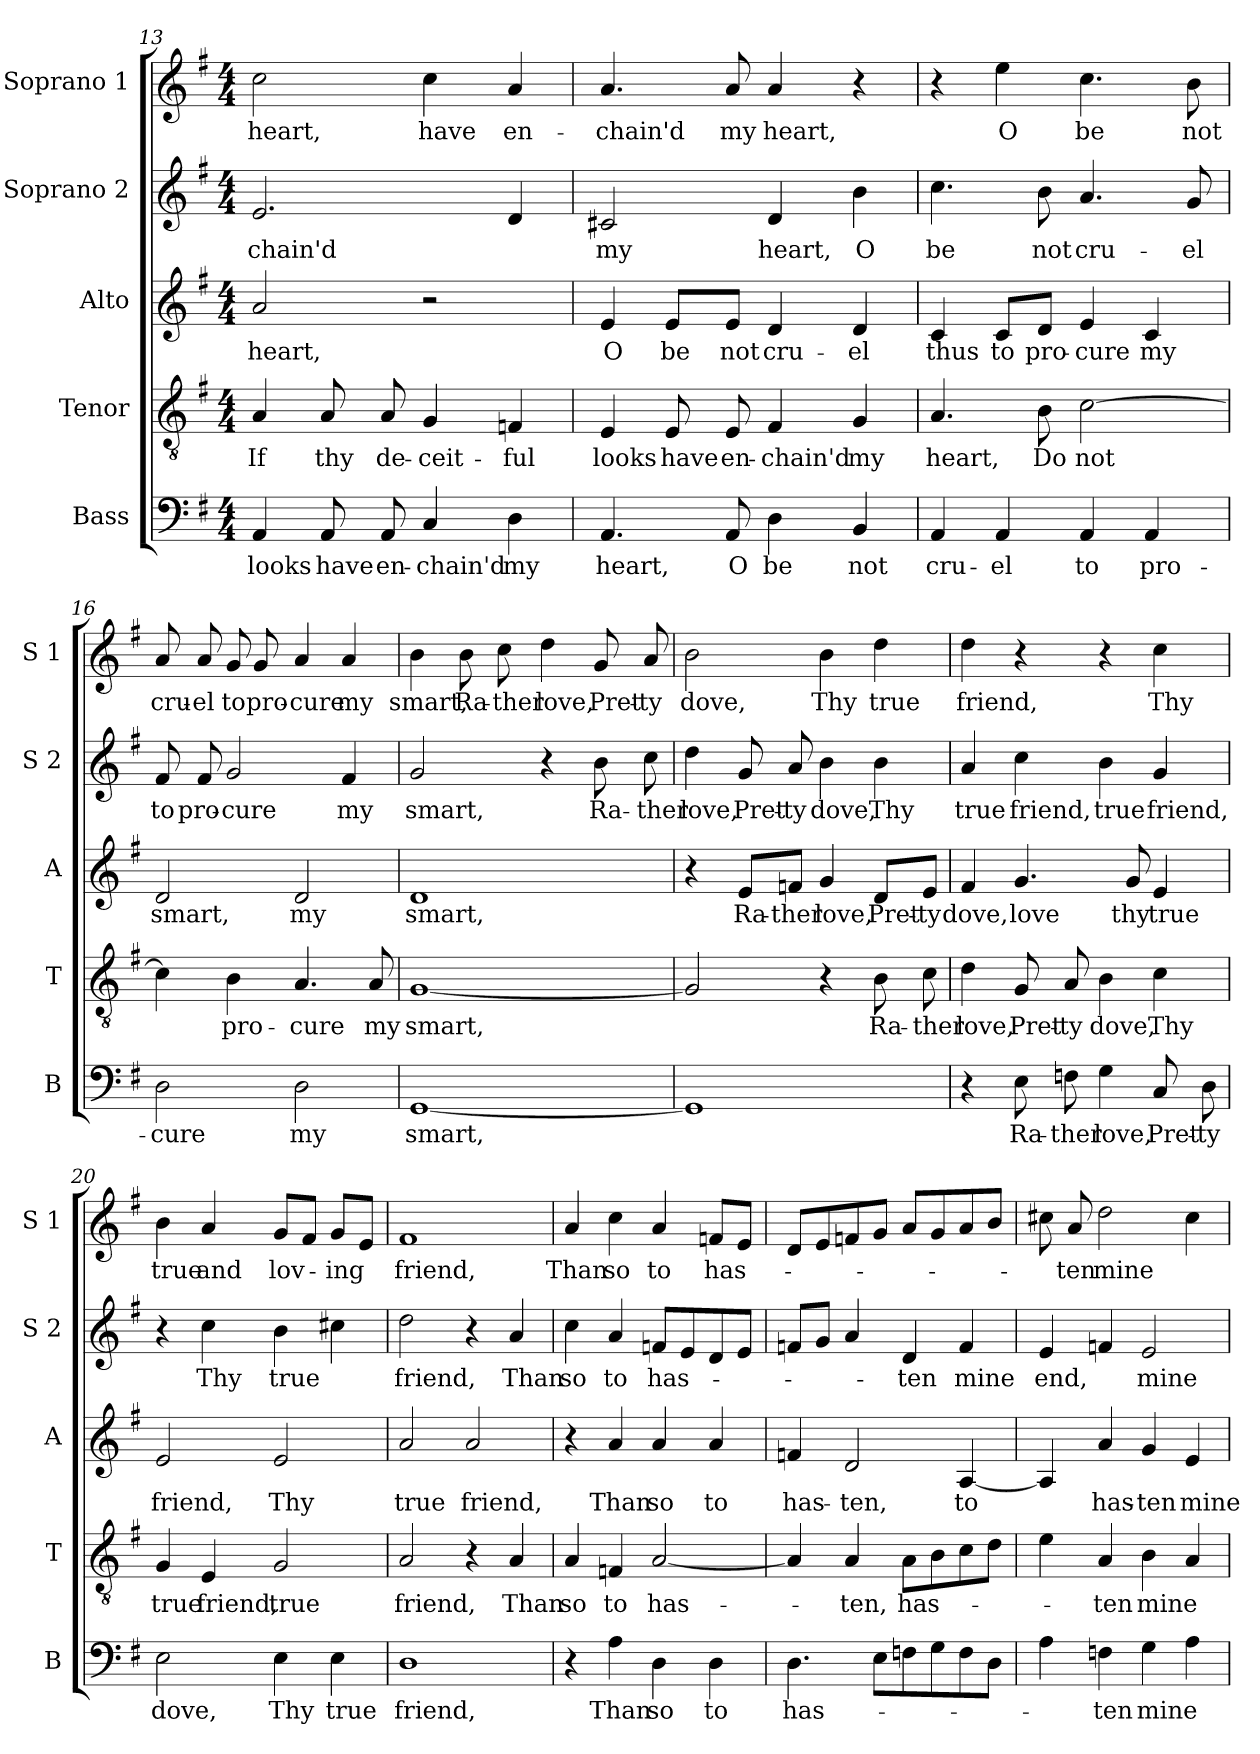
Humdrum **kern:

**kern	**text	**kern	**text	**kern	**text	**kern	**text	**kern	**text
*part5	*part5	*part4	*part4	*part3	*part3	*part2	*part2	*part1	*part1
*staff5	*staff5	*staff4	*staff4	*staff3	*staff3	*staff2	*staff2	*staff1	*staff1
*I"Bass	*	*I"Tenor	*	*I"Alto	*	*I"Soprano 2	*	*I"Soprano 1	*
*I'B	*	*I'T	*	*I'A	*	*I'S 2	*	*I'S 1	*
*clefF4	*	*clefGv2	*	*clefG2	*	*clefG2	*	*clefG2	*
*k[f#]	*	*k[f#]	*	*k[f#]	*	*k[f#]	*	*k[f#]	*
*G:	*	*G:	*	*G:	*	*G:	*	*G:	*
*M4/4	*	*M4/4	*	*M4/4	*	*M4/4	*	*M4/4	*
=13	=13	=13	=13	=13	=13	=13	=13	=13	=13
!	!LO:LY:b	!	!LO:LY:b	!	!LO:LY:b	!	!LO:LY:b	!	!LO:LY:b
4AA/	looks	4A/	If	2a/	heart,	2.e/	-chain'd	2cc\	heart,
!	!LO:LY:b	!	!LO:LY:b	!	!	!	!	!	!
8AA/	have	8A/	thy	.	.	.	.	.	.
!	!LO:LY:b	!	!LO:LY:b	!	!	!	!	!	!
8AA/	en-	8A/	de-	.	.	.	.	.	.
!	!LO:LY:b	!	!LO:LY:b	!	!	!	!	!	!LO:LY:b
4C/	-chain'd	4G/	-ceit-	2r	.	.	.	4cc\	have
!	!LO:LY:b	!	!LO:LY:b	!	!	!	!	!	!LO:LY:b
4D\	my	4Fn/	-ful	.	.	4d/	.	4a/	en-
!!LO:LB:g=z
=14	=14	=14	=14	=14	=14	=14	=14	=14	=14
!	!LO:LY:b	!	!LO:LY:b	!	!LO:LY:b	!	!LO:LY:b	!	!LO:LY:b
4.AA/	heart,	4E/	looks	4e/	O	2c#X/	my	4.a/	-chain'd
!	!	!	!LO:LY:b	!	!LO:LY:b	!	!	!	!
.	.	8E/	have	8e/L	be	.	.	.	.
!	!LO:LY:b	!	!LO:LY:b	!	!LO:LY:b	!	!	!	!LO:LY:b
8AA/	O	8E/	en-	8e/J	not	.	.	8a/	my
!	!LO:LY:b	!	!LO:LY:b	!	!LO:LY:b	!	!LO:LY:b	!	!LO:LY:b
4D\	be	4F#/	-chain'd	4d/	cru-	4d/	heart,	4a/	heart,
!	!LO:LY:b	!	!LO:LY:b	!	!LO:LY:b	!	!LO:LY:b	!	!
4BB/	not	4G/	my	4d/	-el	4b\	O	4r	.
=15	=15	=15	=15	=15	=15	=15	=15	=15	=15
!	!LO:LY:b	!	!LO:LY:b	!	!LO:LY:b	!	!LO:LY:b	!	!
4AA/	cru-	4.A/	heart,	4c/	thus	4.cc\	be	4r	.
!	!LO:LY:b	!	!	!	!LO:LY:b	!	!	!	!LO:LY:b
4AA/	-el	.	.	8c/L	to	.	.	4ee\	O
!	!	!	!LO:LY:b	!	!LO:LY:b	!	!LO:LY:b	!	!
.	.	8B\	Do	8d/J	pro-	8b\	not	.	.
!	!LO:LY:b	!	!LO:LY:b	!	!LO:LY:b	!	!LO:LY:b	!	!LO:LY:b
4AA/	to	[2c\	not	4e/	-cure	4.a/	cru-	4.cc\	be
!	!LO:LY:b	!	!	!	!LO:LY:b	!	!	!	!
4AA/	pro-	.	.	4c/	my	.	.	.	.
!	!	!	!	!	!	!	!LO:LY:b	!	!LO:LY:b
.	.	.	.	.	.	8g/	-el	8b\	not
=16	=16	=16	=16	=16	=16	=16	=16	=16	=16
!	!LO:LY:b	!	!	!	!LO:LY:b	!	!LO:LY:b	!	!LO:LY:b
2D\	-cure	4c\]	.	2d/	smart,	8f#/	to	8a/	cru-
!	!	!	!	!	!	!	!LO:LY:b	!	!LO:LY:b
.	.	.	.	.	.	8f#/	pro-	8a/	-el
!	!	!	!LO:LY:b	!	!	!	!LO:LY:b	!	!LO:LY:b
.	.	4B\	pro-	.	.	2g/	-cure	8g/	to
!	!	!	!	!	!	!	!	!	!LO:LY:b
.	.	.	.	.	.	.	.	8g/	pro-
!	!LO:LY:b	!	!LO:LY:b	!	!LO:LY:b	!	!	!	!LO:LY:b
2D\	my	4.A/	-cure	2d/	my	.	.	4a/	-cure
!	!	!	!	!	!	!	!LO:LY:b	!	!LO:LY:b
.	.	.	.	.	.	4f#/	my	4a/	my
!	!	!	!LO:LY:b	!	!	!	!	!	!
.	.	8A/	my	.	.	.	.	.	.
=17	=17	=17	=17	=17	=17	=17	=17	=17	=17
!	!LO:LY:b	!	!LO:LY:b	!	!LO:LY:b	!	!LO:LY:b	!	!LO:LY:b
[1GG	smart,	[1G	smart,	1d	smart,	2g/	smart,	4b\	smart,
!	!	!	!	!	!	!	!	!	!LO:LY:b
.	.	.	.	.	.	.	.	8b\	Ra-
!	!	!	!	!	!	!	!	!	!LO:LY:b
.	.	.	.	.	.	.	.	8cc\	-ther
!	!	!	!	!	!	!	!	!	!LO:LY:b
.	.	.	.	.	.	4r	.	4dd\	love,
!	!	!	!	!	!	!	!LO:LY:b	!	!LO:LY:b
.	.	.	.	.	.	8b\	Ra-	8g/	Pret-
!	!	!	!	!	!	!	!LO:LY:b	!	!LO:LY:b
.	.	.	.	.	.	8cc\	-ther	8a/	-ty
!!LO:LB:g=z
=18	=18	=18	=18	=18	=18	=18	=18	=18	=18
!	!	!	!	!	!	!	!LO:LY:b	!	!LO:LY:b
1GG]	.	2G/]	.	4r	.	4dd\	love,	2b\	dove,
!	!	!	!	!	!LO:LY:b	!	!LO:LY:b	!	!
.	.	.	.	8e/L	Ra-	8g/	Pret-	.	.
!	!	!	!	!	!LO:LY:b	!	!LO:LY:b	!	!
.	.	.	.	8fn/J	-ther	8a/	-ty	.	.
!	!	!	!	!	!LO:LY:b	!	!LO:LY:b	!	!LO:LY:b
.	.	4r	.	4g/	love,	4b\	dove,	4b\	Thy
!	!	!	!LO:LY:b	!	!LO:LY:b	!	!LO:LY:b	!	!LO:LY:b
.	.	8B\	Ra-	8d/L	Pret-	4b\	Thy	4dd\	true
!	!	!	!LO:LY:b	!	!LO:LY:b	!	!	!	!
.	.	8c\	-ther	8e/J	-ty	.	.	.	.
=19	=19	=19	=19	=19	=19	=19	=19	=19	=19
!	!	!	!LO:LY:b	!	!LO:LY:b	!	!LO:LY:b	!	!LO:LY:b
4r	.	4d\	love,	4f#/	dove,	4a/	true	4dd\	friend,
!	!LO:LY:b	!	!LO:LY:b	!	!LO:LY:b	!	!LO:LY:b	!	!
8E\	Ra-	8G/	Pret-	4.g/	love	4cc\	friend,	4r	.
!	!LO:LY:b	!	!LO:LY:b	!	!	!	!	!	!
8Fn\	-ther	8A/	-ty	.	.	.	.	.	.
!	!LO:LY:b	!	!LO:LY:b	!	!	!	!LO:LY:b	!	!
4G\	love,	4B\	dove,	.	.	4b\	true	4r	.
!	!	!	!	!	!LO:LY:b	!	!	!	!
.	.	.	.	8g/	thy	.	.	.	.
!	!LO:LY:b	!	!LO:LY:b	!	!LO:LY:b	!	!LO:LY:b	!	!LO:LY:b
8C/	Pret-	4c\	Thy	4e/	true	4g/	friend,	4cc\	Thy
!	!LO:LY:b	!	!	!	!	!	!	!	!
8D\	-ty	.	.	.	.	.	.	.	.
=20	=20	=20	=20	=20	=20	=20	=20	=20	=20
!	!LO:LY:b	!	!LO:LY:b	!	!LO:LY:b	!	!	!	!LO:LY:b
2E\	dove,	4G/	true	2e/	friend,	4r	.	4b\	true
!	!	!	!LO:LY:b	!	!	!	!LO:LY:b	!	!LO:LY:b
.	.	4E/	friend,	.	.	4cc\	Thy	4a/	and
!	!LO:LY:b	!	!LO:LY:b	!	!LO:LY:b	!	!LO:LY:b	!	!LO:LY:b
4E\	Thy	2G/	true	2e/	Thy	4b\	true	8g/L	lov-
.	.	.	.	.	.	.	.	8f#/J	.
!	!LO:LY:b	!	!	!	!	!	!	!	!LO:LY:b
4E\	true	.	.	.	.	4cc#X\	.	8g/L	-ing
.	.	.	.	.	.	.	.	8e/J	.
=21	=21	=21	=21	=21	=21	=21	=21	=21	=21
!	!LO:LY:b	!	!LO:LY:b	!	!LO:LY:b	!	!LO:LY:b	!	!LO:LY:b
1D	friend,	2A/	friend,	2a/	true	2dd\	friend,	1f#	friend,
!	!	!	!	!	!LO:LY:b	!	!	!	!
.	.	4r	.	2a/	friend,	4r	.	.	.
!	!	!	!LO:LY:b	!	!	!	!LO:LY:b	!	!
.	.	4A/	Than	.	.	4a/	Than	.	.
=22	=22	=22	=22	=22	=22	=22	=22	=22	=22
!	!	!	!LO:LY:b	!	!	!	!LO:LY:b	!	!LO:LY:b
4r	.	4A/	so	4r	.	4cc\	so	4a/	Than
!	!LO:LY:b	!	!LO:LY:b	!	!LO:LY:b	!	!LO:LY:b	!	!LO:LY:b
4A\	Than	4Fn/	to	4a/	Than	4a/	to	4cc\	so
!	!LO:LY:b	!	!LO:LY:b	!	!LO:LY:b	!	!LO:LY:b	!	!LO:LY:b
4D\	so	[2A/	has-	4a/	so	8fn/L	has-	4a/	to
.	.	.	.	.	.	8e/	.	.	.
!	!LO:LY:b	!	!	!	!LO:LY:b	!	!	!	!LO:LY:b
4D\	to	.	.	4a/	to	8d/	.	8fn/L	has-
.	.	.	.	.	.	8e/J	.	8e/J	.
!!LO:PB:g=z
=23	=23	=23	=23	=23	=23	=23	=23	=23	=23
!	!LO:LY:b	!	!	!	!LO:LY:b	!	!	!	!
4.D\	has-	4A/]	.	4fn/	has-	8fn/L	.	8d/L	.
.	.	.	.	.	.	8g/J	.	8e/	.
!	!	!	!LO:LY:b	!	!LO:LY:b	!	!	!	!
.	.	4A/	-ten,	2d/	-ten,	4a/	.	8fn/	.
8E\L	.	.	.	.	.	.	.	8g/J	.
!	!	!	!LO:LY:b	!	!	!	!LO:LY:b	!	!
8Fn\	.	8A\L	has-	.	.	4d/	-ten	8a/L	.
8G\	.	8B\	.	.	.	.	.	8g/	.
!	!	!	!	!	!LO:LY:b	!	!LO:LY:b	!	!
8F\	.	8c\	.	[4A/	to	4f/	mine	8a/	.
8D\J	.	8d\J	.	.	.	.	.	8b/J	.
=24	=24	=24	=24	=24	=24	=24	=24	=24	=24
!	!	!	!	!	!	!	!LO:LY:b	!	!
4A\	.	4e\	.	4A/]	.	4e/	end,	8cc#X\	.
!	!	!	!	!	!	!	!	!	!LO:LY:b
.	.	.	.	.	.	.	.	8a/	-ten
!	!LO:LY:b	!	!LO:LY:b	!	!LO:LY:b	!	!	!	!LO:LY:b
4Fn\	-ten	4A/	-ten	4a/	has-	4fn/	.	2dd\	mine
!	!LO:LY:b	!	!LO:LY:b	!	!LO:LY:b	!	!LO:LY:b	!	!
4G\	mine	4B\	mine	4g/	-ten	2e/	mine	.	.
!	!	!	!	!	!LO:LY:b	!	!	!	!
4A\	.	4A/	.	4e/	mine	.	.	4cc#\	.
=	=	=	=	=	=	=	=	=	=
*-	*-	*-	*-	*-	*-	*-	*-	*-	*-
